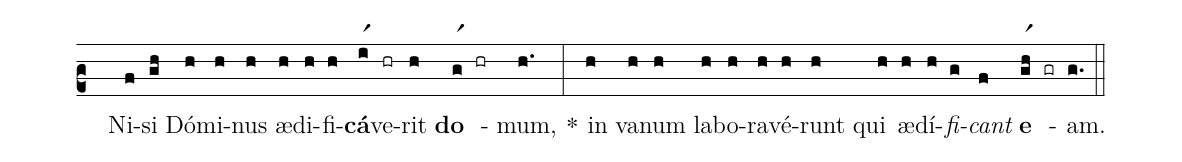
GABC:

%%
(c2)
( )Ni(f)si(gh) Dó(h)mi(h)nus(h) æ(h)di(h)fi(h)<b>cá</b>(ir1)ve(hr)rit(h) <b>do</b>(gr1) -(hr) mum,(h.) *(:)
in(h) va(h)num(h) la(h)bo(h)ra(h)vé(h)runt(h) qui(h) æ(h)dí(h)<i>fi</i>(g)<i>cant</i>(f) <b>e</b>(ghr1) -(gr) am.(g.) (::)
